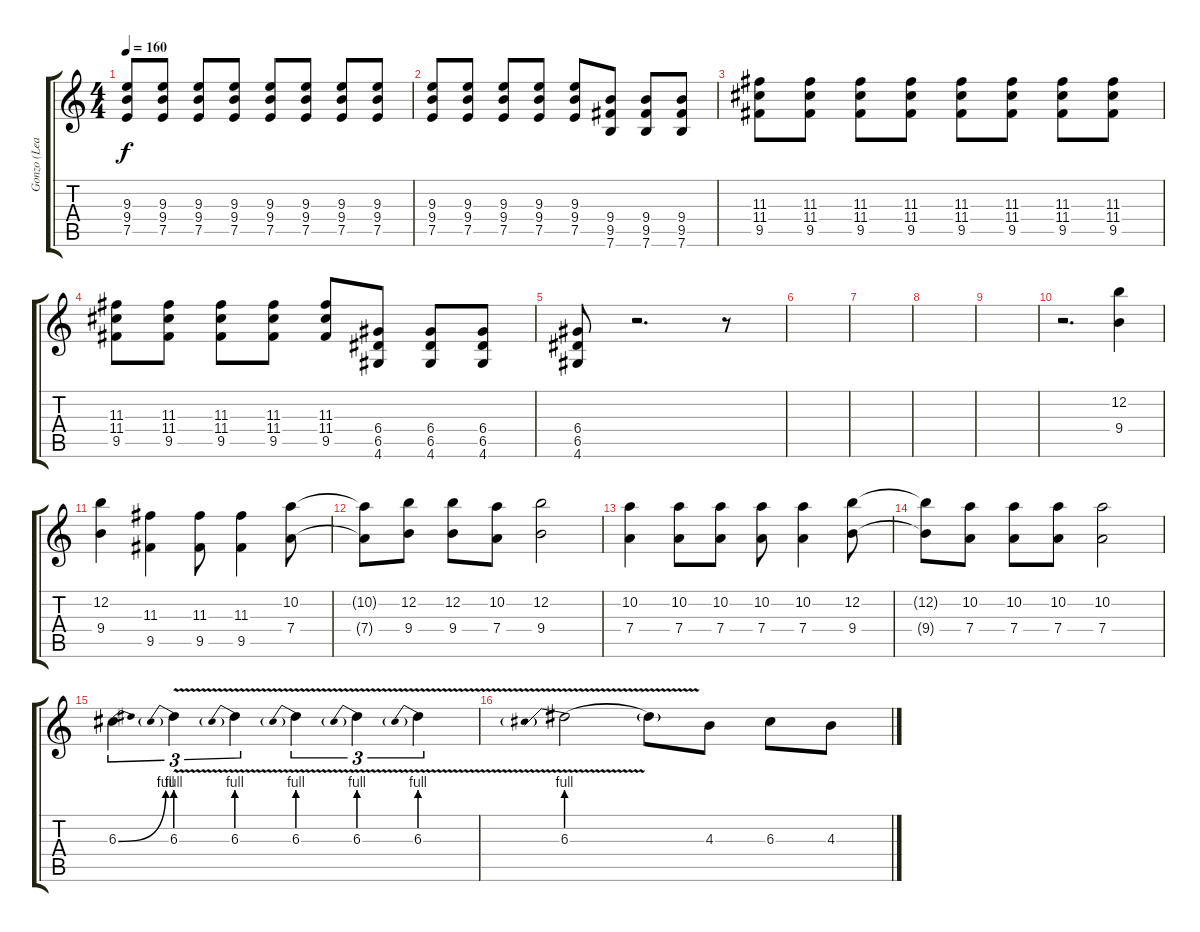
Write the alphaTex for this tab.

\track ("Gonzo (Lead Guitar)" "Gonzo (Lea") {instrument distortionguitar}
\staff {score tabs}
\tuning (E4 B3 G3 D3 A2 E2) {hide}
\ts (4 4)
\tempo 160
\clef g2
\ks c
(9.3 9.4 7.5).8{dy f} (9.3 9.4 7.5).8 (9.3 9.4 7.5).8 (9.3 9.4 7.5).8 (9.3 9.4 7.5).8 (9.3 9.4 7.5).8 (9.3 9.4 7.5).8 (9.3 9.4 7.5).8 |
(9.3 9.4 7.5).8 (9.3 9.4 7.5).8 (9.3 9.4 7.5).8 (9.3 9.4 7.5).8 (9.3 9.4 7.5).8 (9.4 9.5 7.6).8 (9.4 9.5 7.6).8 (9.4 9.5 7.6).8 |
(11.3 11.4 9.5).8 (11.3 11.4 9.5).8 (11.3 11.4 9.5).8 (11.3 11.4 9.5).8 (11.3 11.4 9.5).8 (11.3 11.4 9.5).8 (11.3 11.4 9.5).8 (11.3 11.4 9.5).8 |
(11.3 11.4 9.5).8 (11.3 11.4 9.5).8 (11.3 11.4 9.5).8 (11.3 11.4 9.5).8 (11.3 11.4 9.5).8 (6.4 6.5 4.6).8 (6.4 6.5 4.6).8 (6.4 6.5 4.6).8 |
(6.4 6.5 4.6).8 r.2{d} r.8 |
|
|
|
|
r.2{d} (12.2 9.4).4 |
(12.2 9.4).4 (11.3 9.5).4 (11.3 9.5).8 (11.3 9.5).4 (10.2 7.4).8 |
(10.2{t} 7.4{t}).8 (12.2 9.4).8 (12.2 9.4).8 (10.2 7.4).8 (12.2 9.4).2 |
(10.2 7.4).4 (10.2 7.4).8 (10.2 7.4).8 (10.2 7.4).8 (10.2 7.4).4 (12.2 9.4).8 |
(12.2{t} 9.4{t}).8 (10.2 7.4).8 (10.2 7.4).8 (10.2 7.4).8 (10.2 7.4).2 |
6.3{be (bend 0 0 60 4)}.4{tu (3 2)} 6.3{be (prebend 0 4 60 4) v}.4{tu (3 2)} 6.3{be (prebend 0 4 60 4) v}.4{tu (3 2)} 6.3{be (prebend 0 4 60 4) v}.4{tu (3 2)} 6.3{be (prebend 0 4 60 4) v}.4{tu (3 2)} 6.3{be (prebend 0 4 60 4) v}.4{tu (3 2)} |
6.3{be (prebend 0 4 60 4) v}.2 6.3{t}.8 4.3.8 6.3.8 4.3.8
